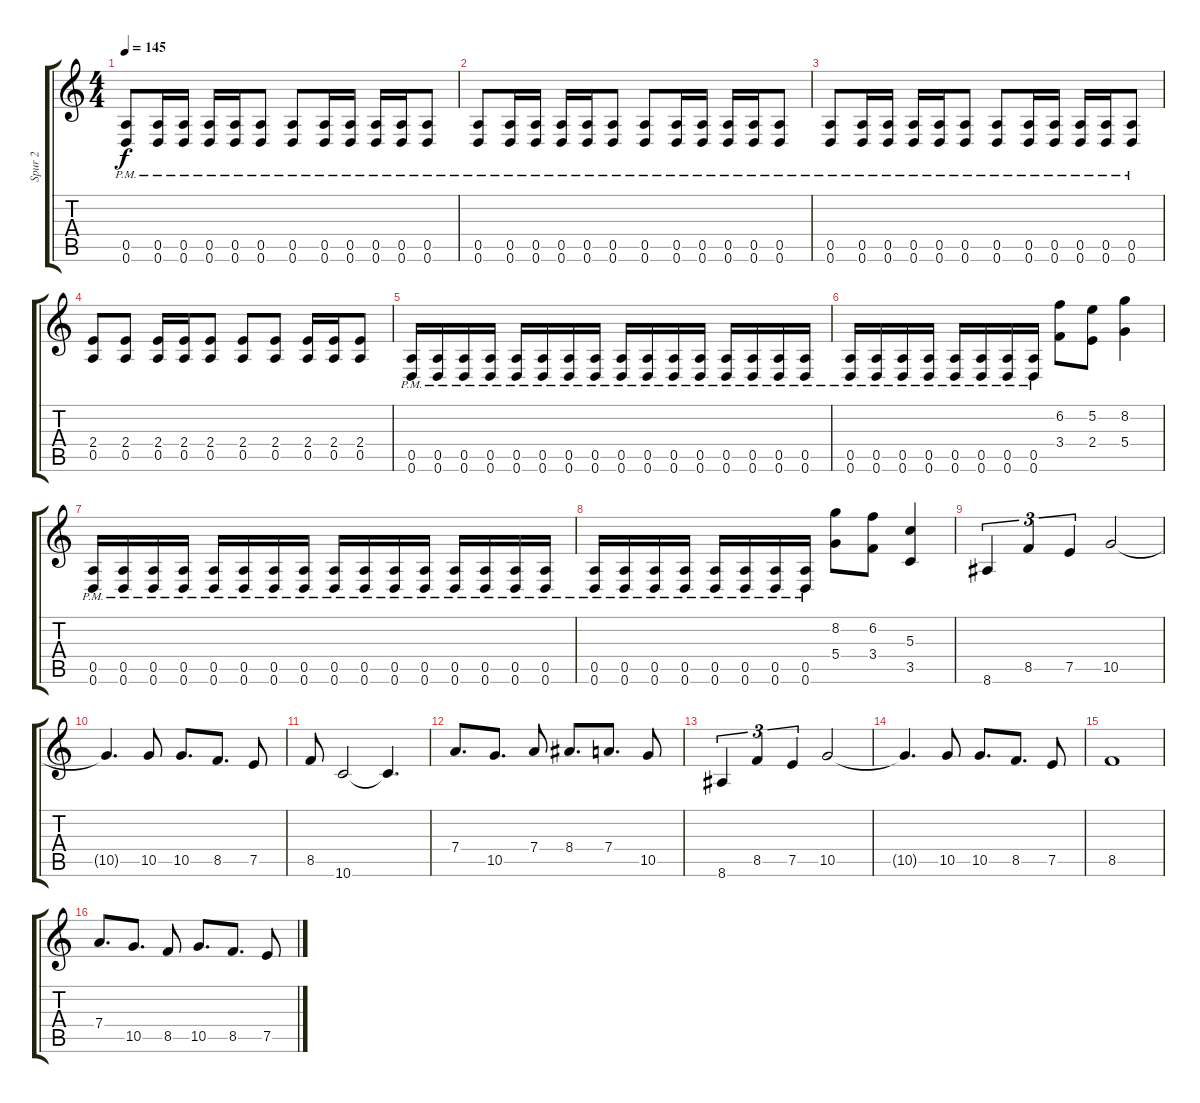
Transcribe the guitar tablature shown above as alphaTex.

\track ("Spur 2" "Spur 2") {instrument distortionguitar}
\staff {score tabs}
\tuning (E4 B3 G3 D3 A2 D2) {hide}
\ts (4 4)
\tempo 145
\clef g2
\ks c
(0.5{pm} 0.6{pm}).8{dy f} (0.5{pm} 0.6{pm}).16 (0.5{pm} 0.6{pm}).16 (0.5{pm} 0.6{pm}).16 (0.5{pm} 0.6{pm}).16 (0.5{pm} 0.6{pm}).8 (0.5{pm} 0.6{pm}).8 (0.5{pm} 0.6{pm}).16 (0.5{pm} 0.6{pm}).16 (0.5{pm} 0.6{pm}).16 (0.5{pm} 0.6{pm}).16 (0.5{pm} 0.6{pm}).8 |
(0.5{pm} 0.6{pm}).8 (0.5{pm} 0.6{pm}).16 (0.5{pm} 0.6{pm}).16 (0.5{pm} 0.6{pm}).16 (0.5{pm} 0.6{pm}).16 (0.5{pm} 0.6{pm}).8 (0.5{pm} 0.6{pm}).8 (0.5{pm} 0.6{pm}).16 (0.5{pm} 0.6{pm}).16 (0.5{pm} 0.6{pm}).16 (0.5{pm} 0.6{pm}).16 (0.5{pm} 0.6{pm}).8 |
(0.5{pm} 0.6{pm}).8 (0.5{pm} 0.6{pm}).16 (0.5{pm} 0.6{pm}).16 (0.5{pm} 0.6{pm}).16 (0.5{pm} 0.6{pm}).16 (0.5{pm} 0.6{pm}).8 (0.5{pm} 0.6{pm}).8 (0.5{pm} 0.6{pm}).16 (0.5{pm} 0.6{pm}).16 (0.5{pm} 0.6{pm}).16 (0.5{pm} 0.6{pm}).16 (0.5{pm} 0.6{pm}).8 |
(2.4 0.5).8 (2.4 0.5).8 (2.4 0.5).16 (2.4 0.5).16 (2.4 0.5).8 (2.4 0.5).8 (2.4 0.5).8 (2.4 0.5).16 (2.4 0.5).16 (2.4 0.5).8 |
(0.5{pm} 0.6{pm}).16 (0.5{pm} 0.6{pm}).16 (0.5{pm} 0.6{pm}).16 (0.5{pm} 0.6{pm}).16 (0.5{pm} 0.6{pm}).16 (0.5{pm} 0.6{pm}).16 (0.5{pm} 0.6{pm}).16 (0.5{pm} 0.6{pm}).16 (0.5{pm} 0.6{pm}).16 (0.5{pm} 0.6{pm}).16 (0.5{pm} 0.6{pm}).16 (0.5{pm} 0.6{pm}).16 (0.5{pm} 0.6{pm}).16 (0.5{pm} 0.6{pm}).16 (0.5{pm} 0.6{pm}).16 (0.5{pm} 0.6{pm}).16 |
(0.5{pm} 0.6{pm}).16 (0.5{pm} 0.6{pm}).16 (0.5{pm} 0.6{pm}).16 (0.5{pm} 0.6{pm}).16 (0.5{pm} 0.6{pm}).16 (0.5{pm} 0.6{pm}).16 (0.5{pm} 0.6{pm}).16 (0.5{pm} 0.6{pm}).16 (6.2 3.4).8 (5.2 2.4).8 (8.2 5.4).4 |
(0.5{pm} 0.6{pm}).16 (0.5{pm} 0.6{pm}).16 (0.5{pm} 0.6{pm}).16 (0.5{pm} 0.6{pm}).16 (0.5{pm} 0.6{pm}).16 (0.5{pm} 0.6{pm}).16 (0.5{pm} 0.6{pm}).16 (0.5{pm} 0.6{pm}).16 (0.5{pm} 0.6{pm}).16 (0.5{pm} 0.6{pm}).16 (0.5{pm} 0.6{pm}).16 (0.5{pm} 0.6{pm}).16 (0.5{pm} 0.6{pm}).16 (0.5{pm} 0.6{pm}).16 (0.5{pm} 0.6{pm}).16 (0.5{pm} 0.6{pm}).16 |
(0.5{pm} 0.6{pm}).16 (0.5{pm} 0.6{pm}).16 (0.5{pm} 0.6{pm}).16 (0.5{pm} 0.6{pm}).16 (0.5{pm} 0.6{pm}).16 (0.5{pm} 0.6{pm}).16 (0.5{pm} 0.6{pm}).16 (0.5{pm} 0.6{pm}).16 (8.2 5.4).8 (6.2 3.4).8 (5.3 3.5).4 |
8.6.4{tu (3 2)} 8.5.4{tu (3 2)} 7.5.4{tu (3 2)} 10.5.2 |
10.5{t}.4{d} 10.5.8 10.5.8{d} 8.5.8{d} 7.5.8 |
8.5.8 10.6.2 10.6{t}.4{d} |
7.4.8{d} 10.5.8{d} 7.4.8 8.4.8{d} 7.4.8{d} 10.5.8 |
8.6.4{tu (3 2)} 8.5.4{tu (3 2)} 7.5.4{tu (3 2)} 10.5.2 |
10.5{t}.4{d} 10.5.8 10.5.8{d} 8.5.8{d} 7.5.8 |
8.5.1 |
7.4.8{d} 10.5.8{d} 8.5.8 10.5.8{d} 8.5.8{d} 7.5.8
